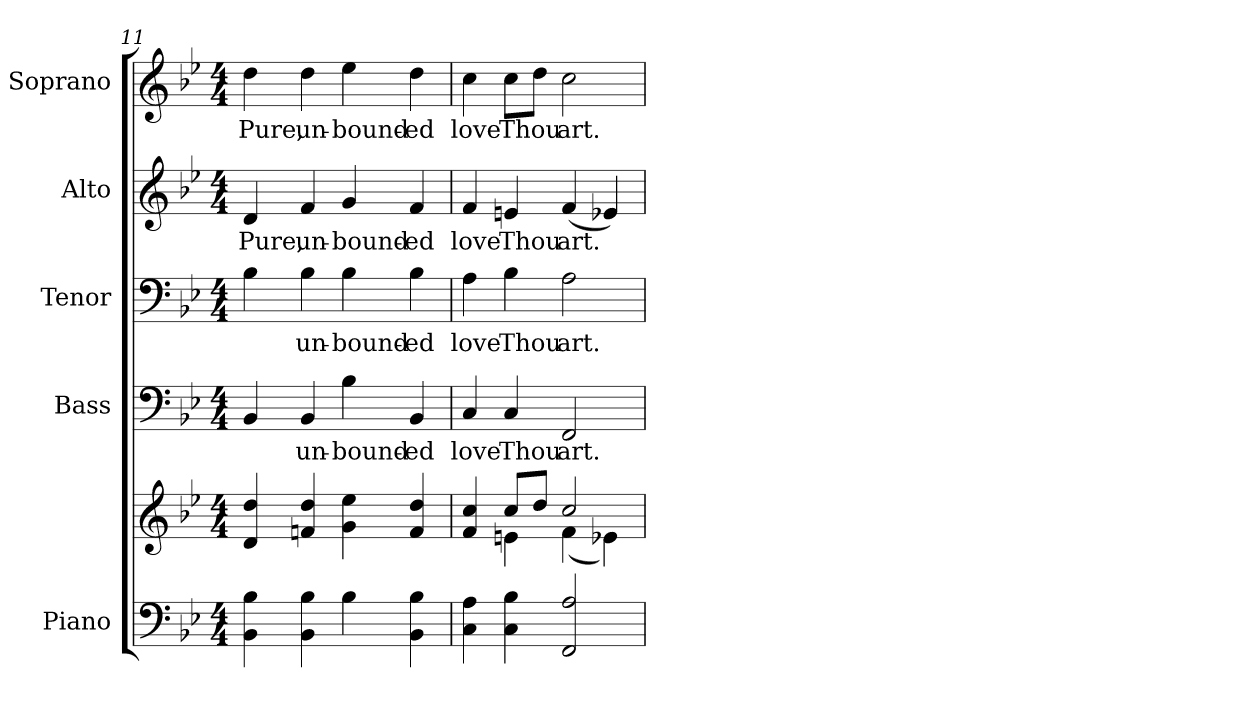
**kern	**kern	**kern	**text	**kern	**text	**kern	**text	**kern	**text
*part5	*part5	*part4	*part4	*part3	*part3	*part2	*part2	*part1	*part1
*staff6	*staff5	*staff4	*staff4	*staff3	*staff3	*staff2	*staff2	*staff1	*staff1
*I"Piano	*	*I"Bass	*	*I"Tenor	*	*I"Alto	*	*I"Soprano	*
*I'Pno.	*	*I'B.	*	*I'T.	*	*I'A.	*	*I'S.	*
!!LO:PB:g=z
*clefF4	*clefG2	*clefF4	*	*clefF4	*	*clefG2	*	*clefG2	*
*k[b-e-]	*k[b-e-]	*k[b-e-]	*	*k[b-e-]	*	*k[b-e-]	*	*k[b-e-]	*
*B-:	*B-:	*B-:	*	*B-:	*	*B-:	*	*B-:	*
*M4/4	*M4/4	*M4/4	*	*M4/4	*	*M4/4	*	*M4/4	*
=11	=11	=11	=11	=11	=11	=11	=11	=11	=11
!	!	!	!	!	!	!	!LO:LY:b:color=#000000	!	!
!	!	!	!	!	!	!	!	!	!LO:LY:b:color=#000000
4BB-i\ 4B-i	4di/ 4ddi	4BB-i/	.	4B-i\	.	4di/	Pure,	4ddi\	Pure,
!	!	!	!LO:LY:b:color=#000000	!	!	!	!	!	!
!	!	!	!	!	!LO:LY:b:color=#000000	!	!	!	!
!	!	!	!	!	!	!	!LO:LY:b:color=#000000	!	!
!	!	!	!	!	!	!	!	!	!LO:LY:b:color=#000000
4BB-i\ 4B-i	4fni/ 4ddi	4BB-i/	un-	4B-i\	un-	4fi/	un-	4ddi\	un-
!	!	!	!LO:LY:b:color=#000000	!	!	!	!	!	!
!	!	!	!	!	!LO:LY:b:color=#000000	!	!	!	!
!	!	!	!	!	!	!	!LO:LY:b:color=#000000	!	!
!	!	!	!	!	!	!	!	!	!LO:LY:b:color=#000000
4B-i\	4gi\ 4ee-i	4B-i\	-bound-	4B-i\	-bound-	4gi/	-bound-	4ee-i\	-bound-
!	!	!	!LO:LY:b:color=#000000	!	!	!	!	!	!
!	!	!	!	!	!LO:LY:b:color=#000000	!	!	!	!
!	!	!	!	!	!	!	!LO:LY:b:color=#000000	!	!
!	!	!	!	!	!	!	!	!	!LO:LY:b:color=#000000
4BB-i\ 4B-i	4fi/ 4ddi	4BB-i/	-ed	4B-i\	-ed	4fi/	-ed	4ddi\	-ed
=12	=12	=12	=12	=12	=12	=12	=12	=12	=12
*	*^	*	*	*	*	*	*	*	*
!	!	!	!	!LO:LY:b:color=#000000	!	!	!	!	!	!
!	!	!	!	!	!	!LO:LY:b:color=#000000	!	!	!	!
!	!	!	!	!	!	!	!	!LO:LY:b:color=#000000	!	!
!	!	!	!	!	!	!	!	!	!	!LO:LY:b:color=#000000
4Ci\ 4Ai	4fi/ 4cci	4ryy	4Ci/	love	4Ai\	love	4fi/	love	4cci\	love
!	!	!	!	!LO:LY:b:color=#000000	!	!	!	!	!	!
!	!	!	!	!	!	!LO:LY:b:color=#000000	!	!	!	!
!	!	!	!	!	!	!	!	!LO:LY:b:color=#000000	!	!
!	!	!	!	!	!	!	!	!	!	!LO:LY:b:color=#000000
4Ci\ 4B-i	8cci/L	4eni\	4Ci/	Thou	4B-i\	Thou	4eni/	Thou	8cci\L	Thou
.	8ddi/J	.	.	.	.	.	.	.	8ddi\J	.
!	!	!	!	!LO:LY:b:color=#000000	!	!	!	!	!	!
!	!	!	!	!	!	!LO:LY:b:color=#000000	!	!	!	!
!	!	!	!	!	!	!	!	!LO:LY:b:color=#000000	!	!
!	!	!	!	!	!	!	!	!	!	!LO:LY:b:color=#000000
2FFi/ 2Ai	2cci/	(4fi\	2FFi/	art.	2Ai\	art.	(4fi/	art.	2cci\	art.
.	.	4e-Xi\)	.	.	.	.	4e-Xi/)	.	.	.
*	*v	*v	*	*	*	*	*	*	*	*
=	=	=	=	=	=	=	=	=	=
*-	*-	*-	*-	*-	*-	*-	*-	*-	*-
